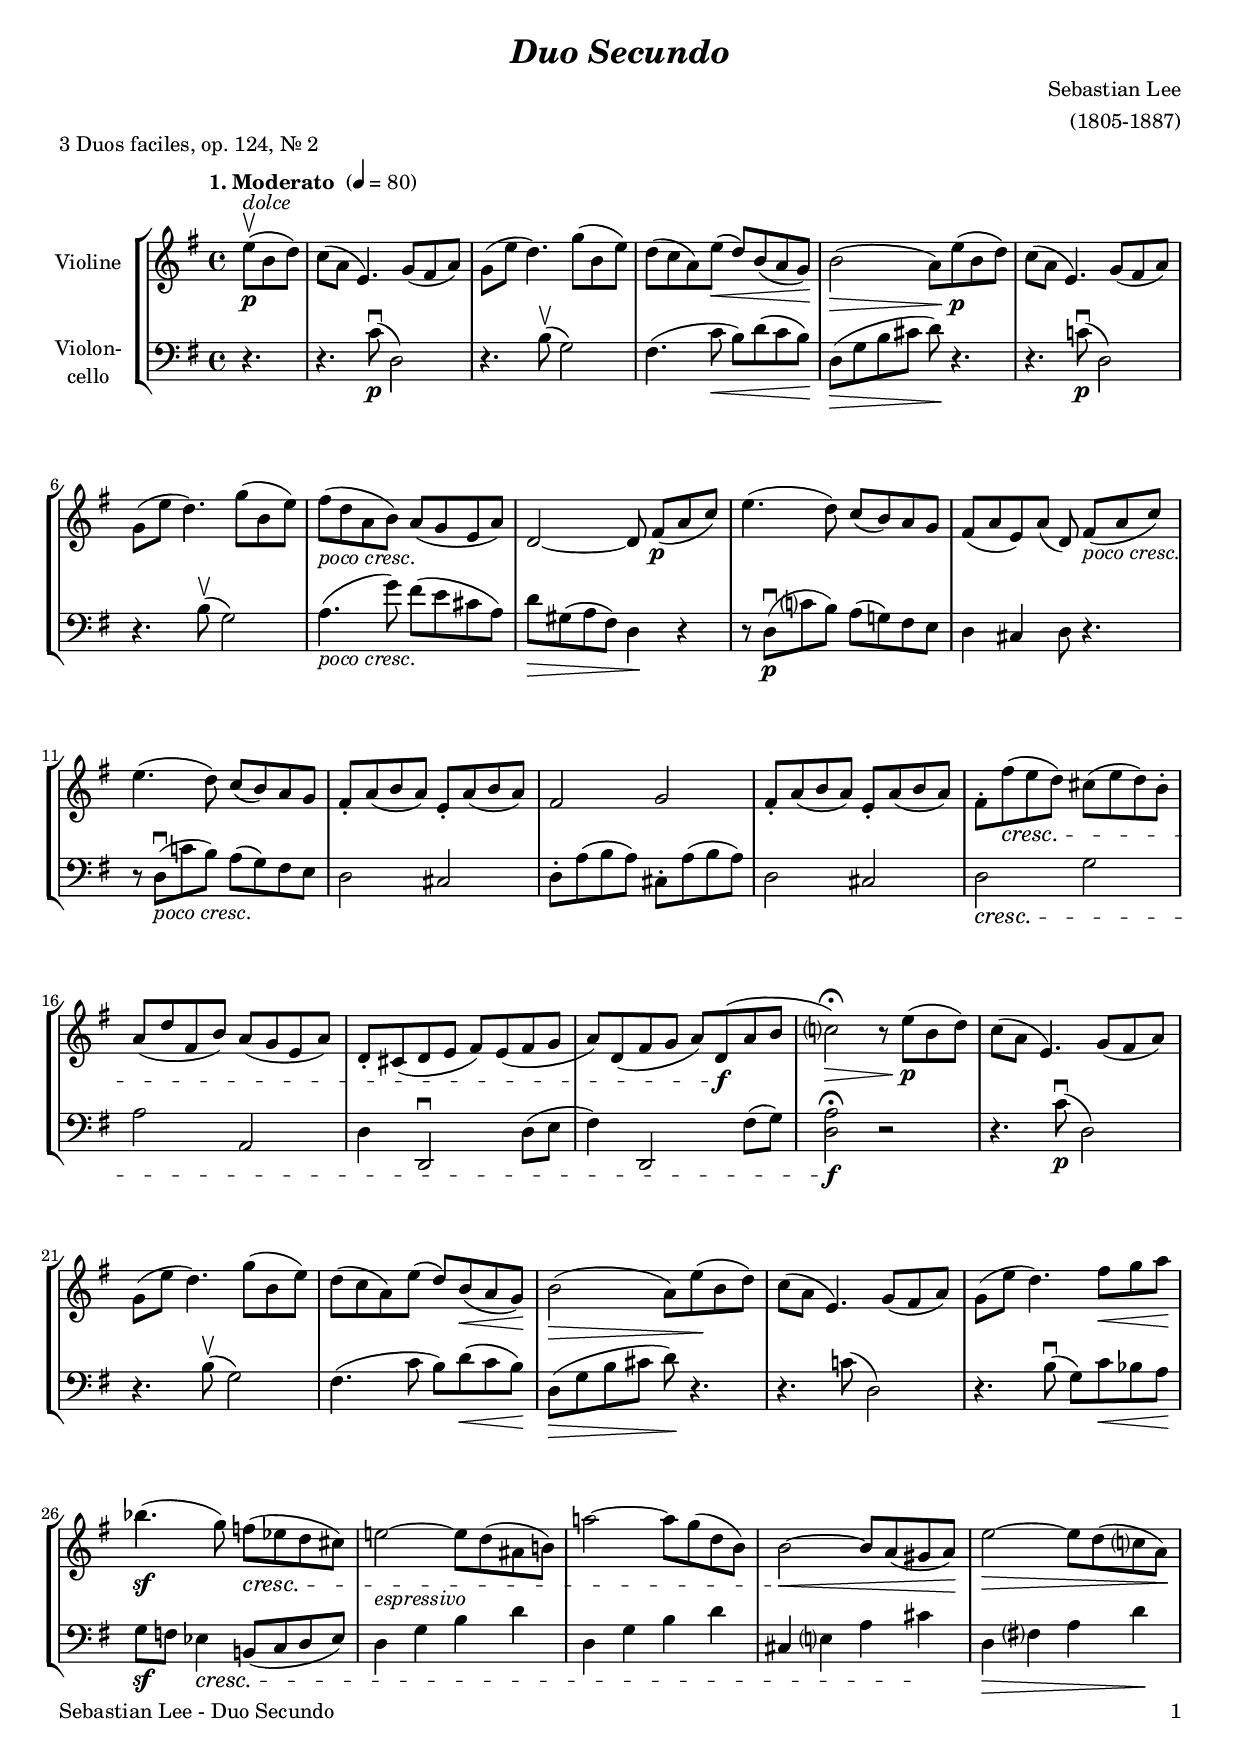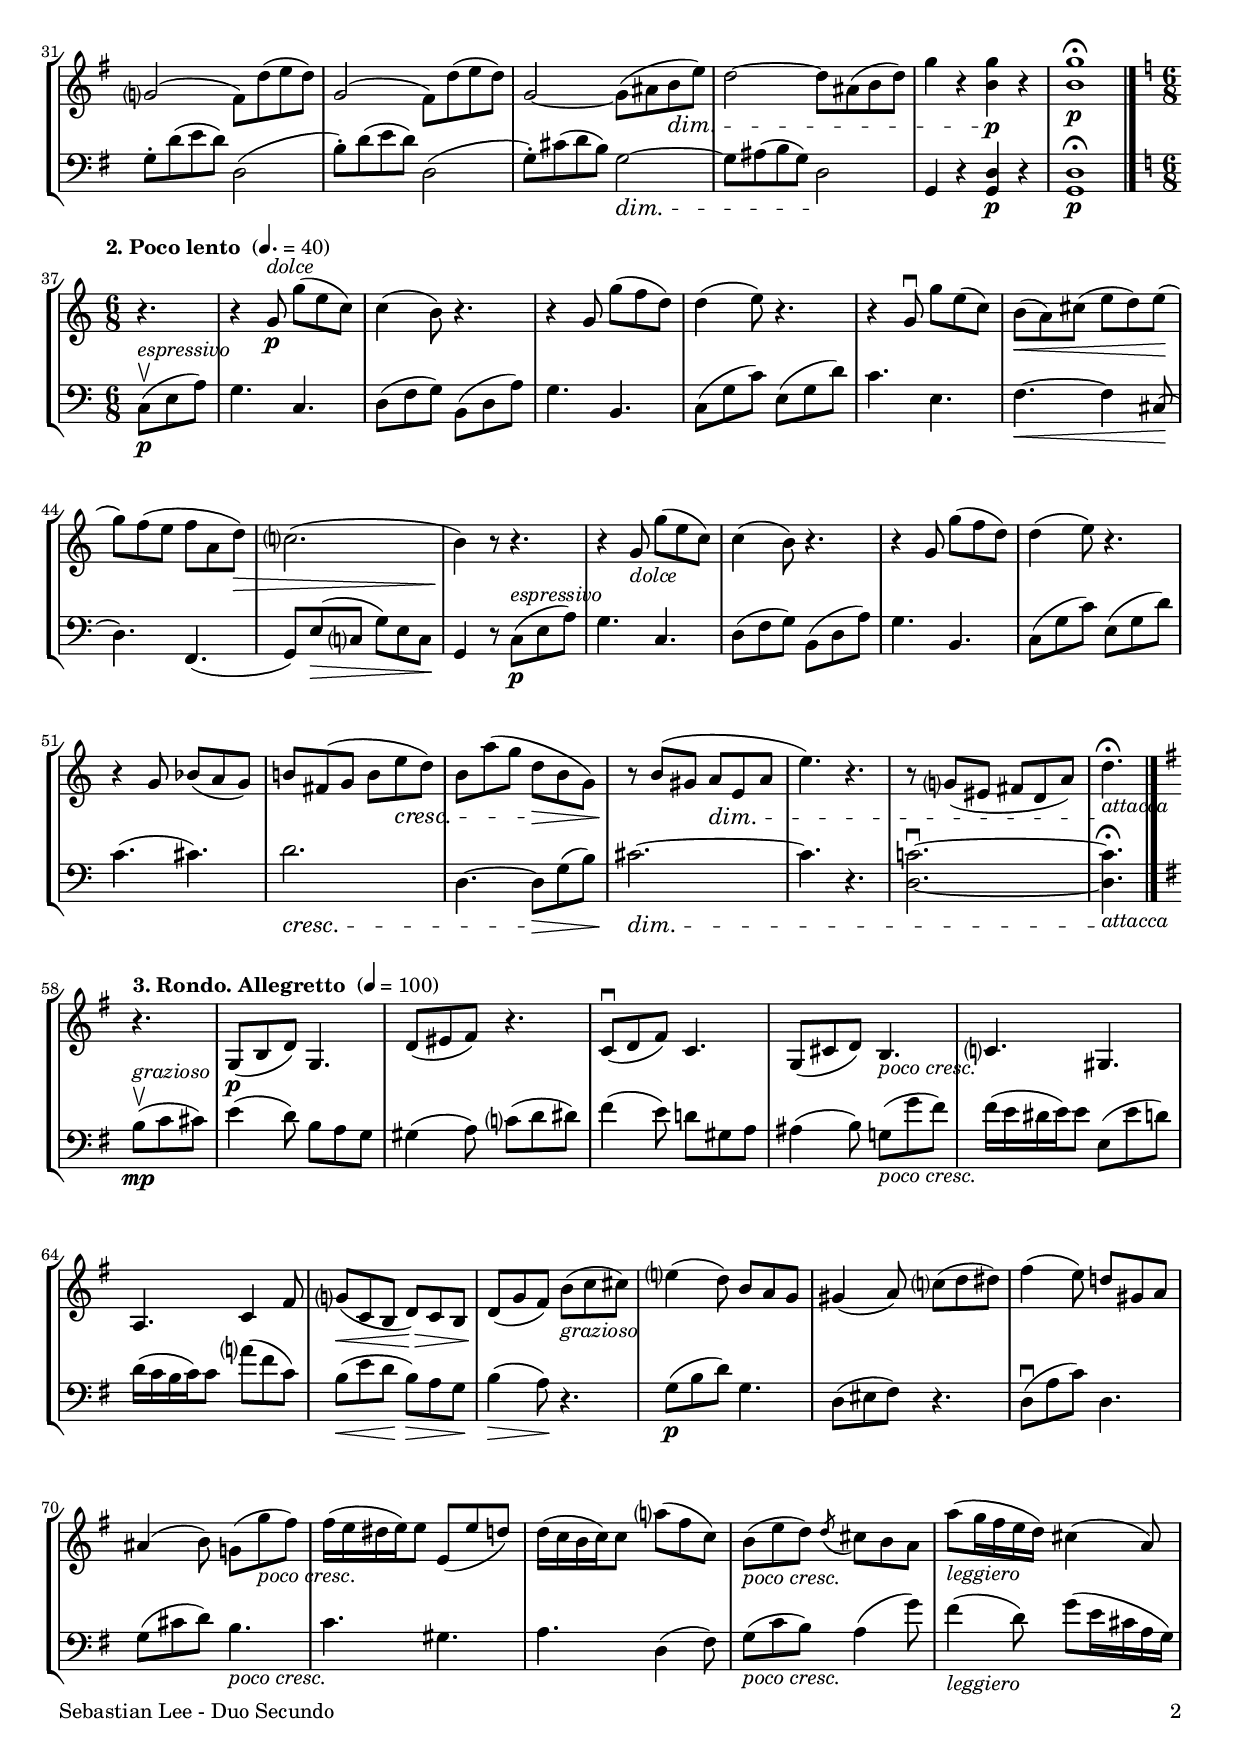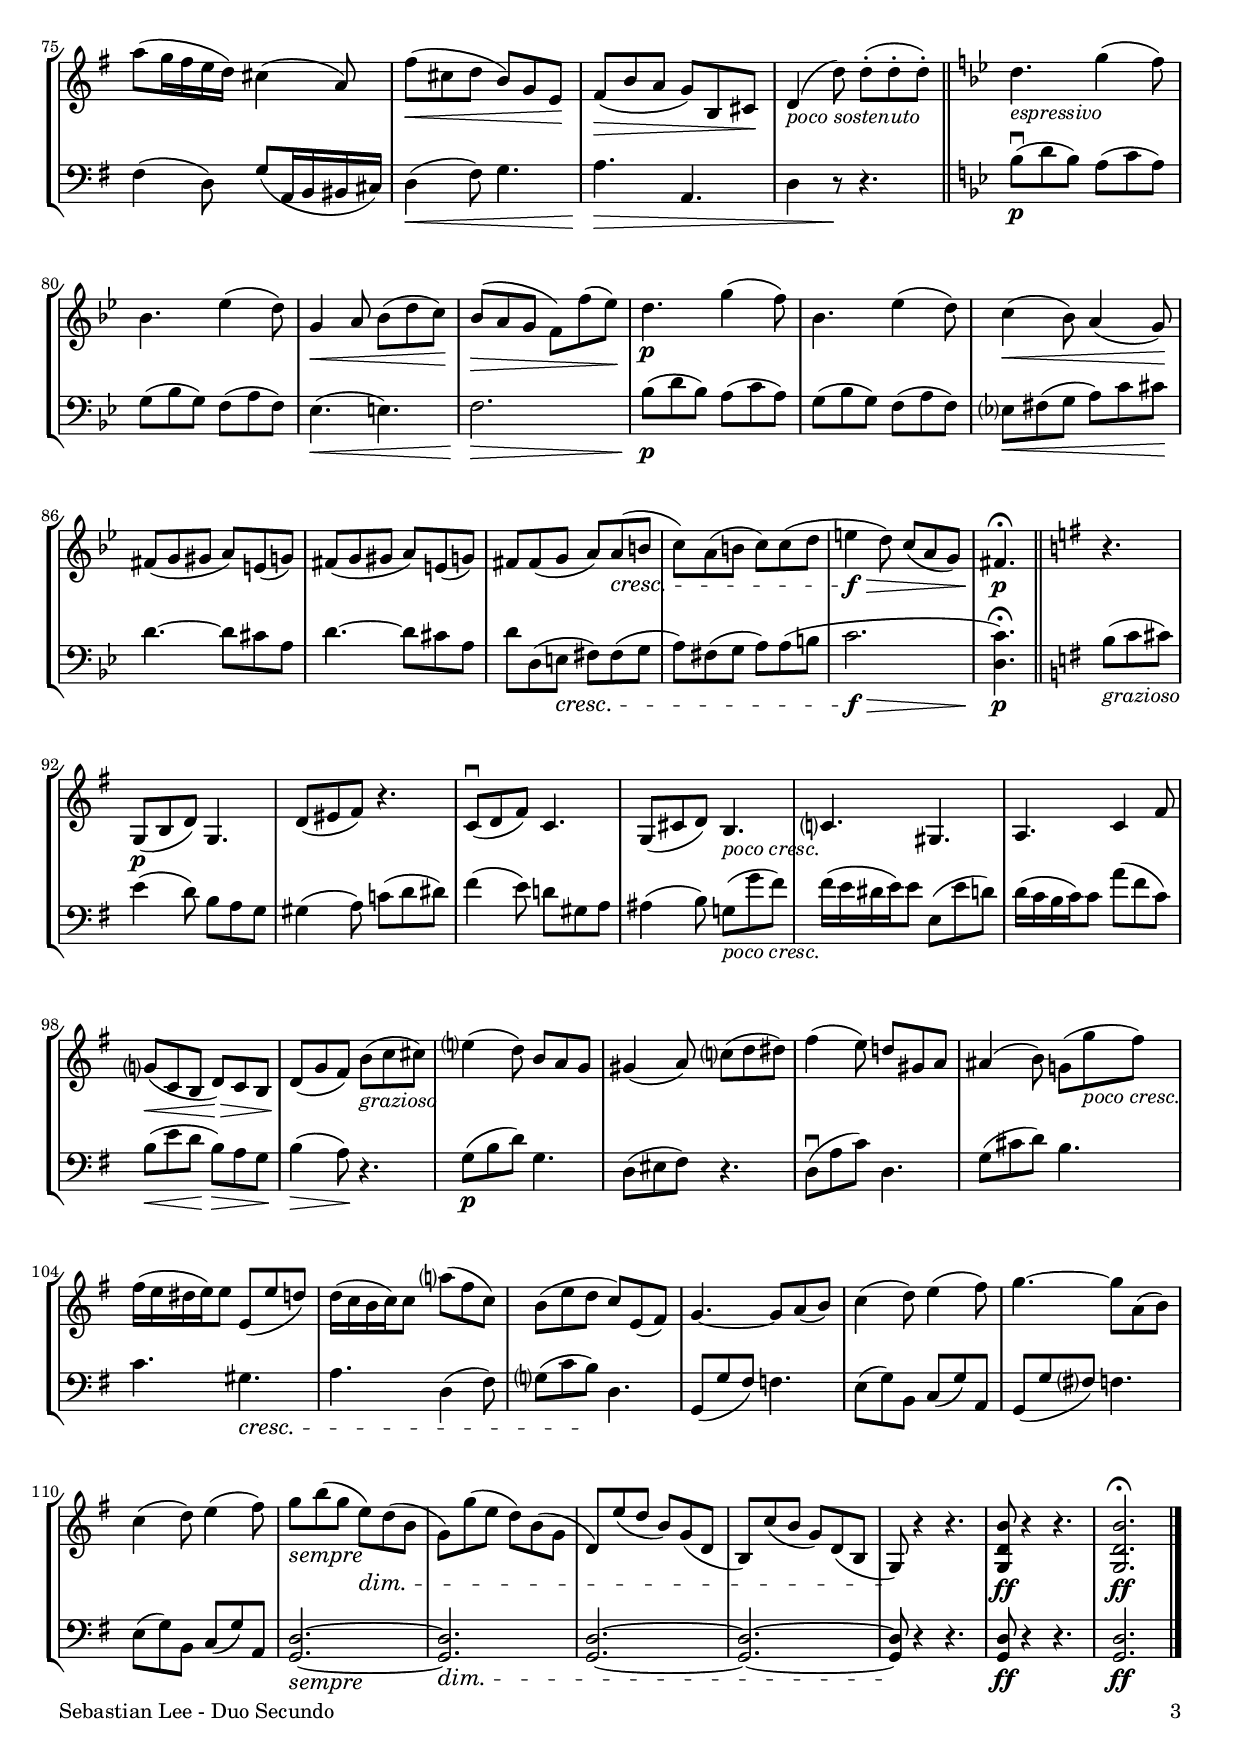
\version "2.24.4"
\include "deutsch.ly"
  
#(set-global-staff-size 18)

\header {
  title     = \markup \bold \italic "Duo Secundo"
  composer  = "Sebastian Lee"
  arranger  = "(1805-1887)"
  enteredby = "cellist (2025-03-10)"
  piece     = "3 Duos faciles, op. 124, Nr. 2"
}

voiceconsts = {
  \key g \major
  \time 4/4
  \clef "treble"
%  \numericTimeSignature
  \compressEmptyMeasures
% Set default beaming for all staves
%  \set Timing.beamExceptions = #'()
%  \set Timing.baseMoment     = #(ly:make-moment 1 4)
%  \set Timing.beatStructure  = #'(1 1 1)
}

mipz = "pizzicato strings"
mivl = "violin"
miva = "viola"
mivc = "cello"

introa = {        \tempo "1. Moderato "    4=80 }
introb = { \break \tempo "2. Poco lento " 4.=40 \time 6/8 \key c \major }
introc = { \break \tempo "3. Rondo. Allegretto " 4=100 \key g \major }

arco = \markup \italic "arco"
atac = \markup \italic "attacca"
atem = \mark \markup \box \italic "a tempo"
dolc = \markup \italic "dolce"
espr = \markup \italic "espressivo"
graz = \markup \italic "grazioso"
legg = \markup \italic "leggiero"
pizz = \markup \italic "pizz."
pocr = \markup \italic "poco cresc."
pora = \mark \markup \box \italic "poco rall."
poso = \markup \italic "poco sostenuto"
semp = \markup \italic \large "sempre"

va = \relative c'' {
  \voiceconsts

  \introa
  \partial 4. e8(\upbow^\dolc\p h d)
  c( a e4.) g8( fis a)
  g( e' d4.) g8( h, e)
  d( c a) e'(\< d) h( a g)\!
  h2(\> a8) e'(\!\p h d)

  c( a e4.) g8( fis a)
  g( e' d4.) g8( h, e)
  fis(_\pocr d a h) a( g e a)
  d,2~ d8 fis[(\p a c)]
  e4.( d8) c( h) a g

  fis( a e) a( d,) fis[(_\pocr a c)]
  e4.( d8) c( h) a g
  fis-. a( h a) e-. a( h a)
  fis2 g
  fis8-. a( h a) e-. a( h a)
  fis-. fis'(\cresc e d) cis( e d) h-.

  a( d fis, h) a( g e a)
  d,-. cis( d e fis) e( fis g
  a) d,( fis g a) d,(\f a' h
  c?2)\fermata\> r8 e(\!\p h d)
  c( a e4.) g8( fis a)

  g( e' d4.) g8( h, e)
  d( c a) e'( d) h(\< a g)\!
  h2(\> a8) e'(\! h d)
  c( a e4.) g8( fis a)
  g( e' d4.) fis8\< g a\!

  b4.(\sf g8) f(\cresc es d cis)
  e!2~_\espr e8 d( ais h!)
  a'!2~ a8 g( d h)
  h2~\< h8 a( gis a)\!
  e'2~\> e8 d( c? a)\!

  g?2( fis8) d'( e d)
  g,2( fis8) d'( e d)
  g,2~ g8 (ais h\dim e)
  d2~ d8 ais( h d)
  g4 r <h, g'>\p r
  <h g'>1\fermata\p \bar "|."

  \introb
  \partial 4. r4.
  r4 g8^\dolc\p g'( e c)
  c4( h8) r4.
  r4 g8 g'( f d)
  d4( e8) r4.
  r4 g,8\downbow g' e( c)
  h(\< a) cis( e d) e(\!

  g) f( e f a, d)\>
  c?2.(
  h4)\! r8 r4.
  r4 g8_\dolc g'( e c)
  c4( h8) r4.
  r4 g8 g'( f d)
  d4( e8) r4.
  r4 g,8 b( a g)

  h! fis( g h e\cresc d)
  h a'( g d\> h g)
  r\! h( gis a\dim e a
  e'4.) r
  r8 g,?( eis fis d a')
  \partial 4. d4.\fermata\!_\atac \bar "|."

  \introc
  \partial 4. r4.
  g,,8(\p h d) g,4.
  d'8( eis fis) r4.
  c8(\downbow d fis) c4.
  g8( cis d) h4._\pocr
  c? gis
  a c4 fis8

  g?(\< c, h d)\!\> c h
  d(\! g fis) h(_\graz c cis)
  e?4( d8) h a g
  gis4( a8) c?( d dis)
  fis4( e8) d! gis, a
  ais4( h8) g!( g'_\pocr fis)

  fis16( e dis e) e8 e,( e' d)
  d16( c h c) c8 a'?( fis c)
  h(_\pocr e d) \acciaccatura d cis h a
  a'(_\legg g16 fis e d) cis4( a8)
  a'( g16 fis e d) cis4( a8)

  fis'(\< cis d h) g e\!
  fis(\> h a g) h, cis\!
  d4(_\poso d'8) d(-. d-. d)-. \bar "||" \key g \minor
  d4._\espr g4( f8)
  b,4. es4( d8)
  g,4\< a8 b( d c)\!

  b(\> a g f) f'( es)\!
  d4.\p g4( f8)
  b,4. es4( d8)
  c4(\< b8) a4( g8)\!
  fis( g gis a) e( g)
  fis( g gis a) e( g)

  fis fis( g a) a(\cresc h
  c) a( h c) c( d
  e4\f\> d8) c( a g)
  fis4.\fermata\!\p \bar "||" \key g \major
  r
  g,8(\p h d) g,4.
  d'8( eis fis) r4.

  c8(\downbow d fis) c4.
  g8( cis d) h4._\pocr
  c? gis
  a c4 fis8
  g?(\< c, h d)\!\> c h
  d(\! g fis) h(_\graz c cis)
  e?4( d8) h a g
  
  gis4( a8) c?( d dis)
  fis4( e8) d! gis, a
  ais4( h8) g!( g'_\pocr fis)
  fis16( e dis e) e8 e,( e' d)
  d16( c h c) c8 a'?( fis c)

  h( e d c) e,( fis)
  g4.~ g8 a( h)
  c4( d8) e4( fis8)
  g4.~ g8 a,( h)
  c4( d8) e4( fis8)
  g_\semp h( g e)\dim d( h

  g) g'( e d) h( g
  d) e'( d h) g( d
  h) c'( h g) d( h
  g)\! r4 r4.
  <g d' h'>8\ff r4 r4.
  <g d' h'>2.\fermata\ff \bar "|."
}

vb = \relative c' {
  \voiceconsts
  \clef "bass"
  
  \introa
  \partial 4. r4.
  r c8(\downbow\p d,2)
  r4. h'8(\upbow g2)
  fis4.( c'8\< h) d( c h)\!
  d,(\> g h cis d)\! r4.

  r c!8(\downbow\p d,2)
  r4. h'8(\upbow g2)
  a4.(_\pocr g'8) fis( e cis a)
  d\> gis,( a fis) d4\! r
  r8 d(\downbow\p c'? h) a( g!) fis e

  d4 cis d8 r4.
  r8 d(\downbow_\pocr c'! h) a( g) fis e
  d2 cis
  d8-. a'( h a) cis,-. a'( h a)
  d,2 cis

  d\cresc g
  a a,
  d4 d,2\downbow d'8( e
  fis4) d,2 fis'8( g)
  <d a'>2\fermata\f r
  r4. c'8(\downbow\p d,2)
  r4. h'8(\upbow g2)

  fis4.( c'8 h) d(\< c h)\!
  d,(\> g h cis d8)\! r4.
  r c!8( d,2)
  r4. h'8(\downbow g) c\< b a\!

  g\sf f es4\cresc h!8( c d es)
  d4 g h d
  d, g h d
  cis, e? a cis\!
  d,\> fis? a d\!

  g,8-. d'( e d) d,2(
  h'8)-. d( e d) d,2(
  g8)-. cis( d h) g2~\dim
  g8 ais( h g) d2\!
  g,4 r <g d'>\p r
  <g d'>1\fermata\p \bar "|."

  \introb
  \partial 4. c8(\upbow^\espr\p e a)
  g4. c,
  d8( f g) h,( d a')
  g4. h,
  c8( g' c) e,( g d')
  c4. e,

  f~\< f4 cis8(\!
  d4.) f,(
  g8) e'(\> c? g') e c\!
  g4 r8 c(^\espr\p e a)
  g4. c,
  d8( f g) h,( d a')
  g4. h,

  c8( g' c) e,( g d')
  c4.( cis)
  d2.\cresc
  d,4.~ d8\> g( h)
  cis2.~\!\dim
  cis4. r
  <d, c'!>2.~\downbow
  \partial 4. <d c'>4.\fermata\!_\atac \bar "|."

  \introc
  \partial 4. h'8(\upbow^\graz\mp c cis)
  e4( d8) h a g
  gis4( a8) c?( d dis)
  fis4( e8) d! gis, a
  ais4( h8) g!(_\pocr g' fis)

  fis16( e dis e) e8 e,( e' d)
  d16( c h c) c8 a'?( fis c)
  h(\< e d\! h)\> a g\!
  h4(\> a8)\! r4.
  g8(\p h d) g,4.

  d8( eis fis) r4.
  d8(\downbow a' c) d,4.
  g8( cis d) h4._\pocr
  c gis
  a d,4( fis8)
  g(_\pocr c h) a4( g'8)

  fis4(_\legg d8) g( e16 cis a g)
  fis4( d8) g( a,16 h his cis)
  d4(\< fis8) g4.
  a\!\> a,
  d4 r8\! r4. \bar "||" \key g \minor
  b'8(\downbow\p d b) a( c a)
  g( b g) f( a f)
  es4.(\< e)
  f2.\!\>
  b8(\p d b) a( c a)
  g( b g) f( a f)
  es?\< fis( g a) c cis\!

  d4.~ d8 cis a
  d4.~ d8 cis a
  d d,( e\cresc fis) fis( g
  a) fis( g a) a( h
  c2.\f\>
  <d, c'>4.)\fermata\!\p \bar "||" \key g \major

  h'8(_\graz c cis)
  e4( d8) h a g
  gis4( a8) c!( d dis)
  fis4( e8) d! gis, a
  ais4( h8) g!(_\pocr g' fis)
  fis16( e dis e) e8 e,( e' d)

  d16( c h c) c8 a'( fis c)
  h(\< e d\! h)\> a g\!
  h4(\> a8)\! r4.
  g8(\p h d) g,4.
  d8( eis fis) r4.
  d8(\downbow a' c) d,4.

  g8( cis d) h4.
  c gis\cresc
  a d,4( fis8)
  g?( c h)\! d,4.
  g,8( g' fis) f4.
  e8( g) h, c( g') a,
  g( g' fis?) f4.

  e8( g) h, c( g') a,
  <g d'>2.~_\semp
  <g d'>\dim
  <g d'>~
  <g d'>~
  <g d'>8\! r4 r4.
  <g d'>8\ff r4 r4.
  <g d'>2.\ff \bar "|."
}


music = \new StaffGroup <<
      \new Staff {
	\set Staff.midiInstrument = \mivl
	\set Staff.instrumentName = \markup \center-column { "Violine" }
	\transpose f f { \va }
      }

      \new Staff {
	\set Staff.midiInstrument = \mivc
	\set Staff.instrumentName = \markup \center-column { "Violon-" "cello" }
	\transpose f f { \vb }
      }
>>

\book {
  \paper {
    print-page-number = ##t
    print-first-page-number = ##t
    ragged-last-bottom = ##f
    oddHeaderMarkup = \markup \null
    evenHeaderMarkup = \markup \null
    oddFooterMarkup = \markup {
      \fill-line {
        \if \should-print-page-number
        "Sebastian Lee - Duo Secundo" \fromproperty #'page:page-number-string
      }
    }
    evenFooterMarkup = \oddFooterMarkup
  } \score {
    \music
    \layout {}
  }

  \score {
    \unfoldRepeats \music

    \midi {
      \context {
        \Score
      }
    }
  }
}
